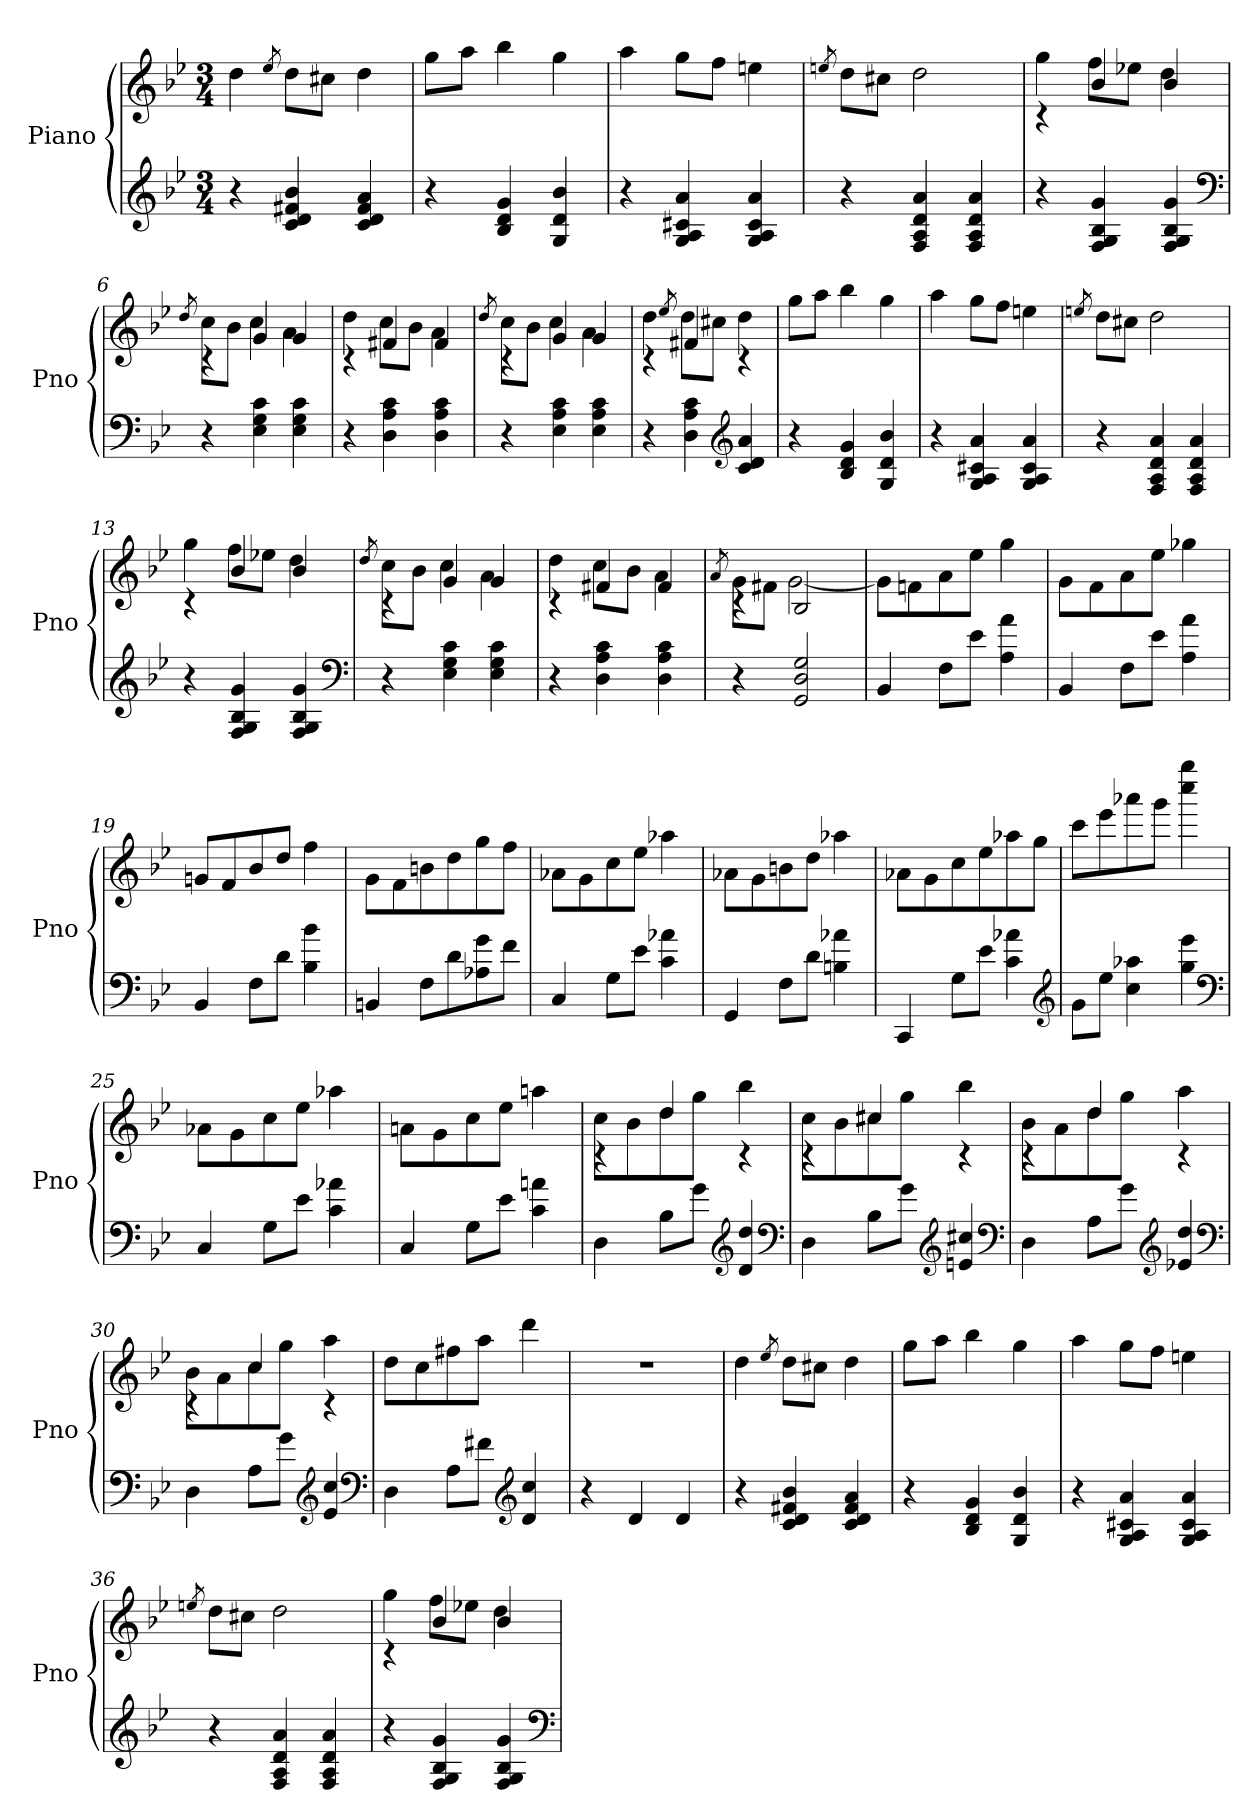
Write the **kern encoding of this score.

**kern	**kern
*part1	*part1
*staff2	*staff1
*I"Piano	*
*I'Pno	*
*clefG2	*clefG2
*k[b-e-]	*k[b-e-]
*g:	*g:
*M3/4	*M3/4
=1	=1
4r	4dd
.	8qee-/
4c 4d 4f#X 4b-	8ddL
.	8cc#XJ
4c 4d 4f# 4a	4dd
=2	=2
4r	8ggL
.	8aaJ
4B- 4d 4g	4bb-
4G 4d 4b-	4gg
=3	=3
4r	4aa
4G 4A 4c#X 4a	8ggL
.	8ffJ
4G 4A 4c# 4a	4een
=4	=4
.	8qeen/
4r	8ddL
.	8cc#XJ
4F 4A 4d 4a	2dd
4F 4A 4d 4a	.
=5	=5
*	*^
4r	4rc	4gg
4F 4G 4B- 4g	4b-	8ffL
.	.	8ee-XJ
4F 4G 4B- 4g	4b-	4dd
*clefF4	*	*
=6	=6	=6
.	.	8qdd/
4r	4rc	8ccL
.	.	8b-J
4E- 4G 4c	4g	4cc
4E- 4G 4c	4g	4a
=7	=7	=7
4r	4rc	4dd
4D 4A 4c	4f#X	8ccL
.	.	8b-J
4D 4A 4c	4f#	4a
=8	=8	=8
.	.	8qdd/
4r	4rc	8ccL
.	.	8b-J
4E- 4A 4c	4g	4cc
4E- 4A 4c	4g	4a
=9	=9	=9
4r	4rc	4dd
.	.	8qee-/
4D 4A 4c	4f#X	8ddL
.	.	8cc#XJ
*clefG2	*	*
4c 4d 4a	4rc	4dd
*	*v	*v
=10	=10
4r	8ggL
.	8aaJ
4B- 4d 4g	4bb-
4G 4d 4b-	4gg
=11	=11
4r	4aa
4G 4A 4c#X 4a	8ggL
.	8ffJ
4G 4A 4c# 4a	4een
=12	=12
.	8qeen/
4r	8ddL
.	8cc#XJ
4F 4A 4d 4a	2dd
4F 4A 4d 4a	.
=13	=13
*	*^
4r	4rc	4gg
4F 4G 4B- 4g	4b-	8ffL
.	.	8ee-XJ
4F 4G 4B- 4g	4b-	4dd
*clefF4	*	*
=14	=14	=14
.	.	8qdd/
4r	4rc	8ccL
.	.	8b-J
4E- 4G 4c	4g	4cc
4E- 4G 4c	4g	4a
=15	=15	=15
4r	4rc	4dd
4D 4A 4c	4f#X	8ccL
.	.	8b-J
4D 4A 4c	4f#	4a
=16	=16	=16
.	.	8qa/
4r	4rc	8gL
.	.	8f#XJ
2GG 2D 2G	2B-	[2g
*	*v	*v
=17	=17
4BB-	8gL]
.	8fn
8FL	8a
8e-J	8ee-J
4A 4a	4gg
=18	=18
4BB-	8gL
.	8f
8FL	8a
8e-J	8ee-J
4A 4a	4gg-X
=19	=19
4BB-	8gnL
.	8f
8FL	8b-
8dJ	8ddJ
4B- 4b-	4ff
=20	=20
4BBn	8gL
.	8f
8FL	8bn
8d	8dd
8A-X 8g	8gg
8fJ	8ffJ
=21	=21
4C	8a-XL
.	8g
8GL	8cc
8e-J	8ee-J
4c 4a-X	4aa-X
=22	=22
4GG	8a-XL
.	8g
8FL	8bn
8dJ	8ddJ
4Bn 4a-X	4aa-X
=23	=23
4CC	8a-XL
.	8g
8GL	8cc
8e-J	8ee-
4c 4a-X	8aa-X
.	8ggJ
*clefG2	*
=24	=24
8gL	8cccL
8ee-J	8eee-
4cc 4aa-X	8aaa-X
.	8gggJ
4gg 4eee-	4cccc 4gggg
*clefF4	*
=25	=25
4C	8a-XL
.	8g
8GL	8cc
8e-J	8ee-J
4c 4a-X	4aa-X
=26	=26
4C	8anL
.	8g
8GL	8cc
8e-J	8ee-J
4c 4an	4aan
=27	=27
*	*^
4D	4rc	8ccL
.	.	8b-
8B-L	4dd	8dd
8gJ	.	8ggJ
*clefG2	*	*
4d 4dd	4rc	4bb-
*clefF4	*	*
=28	=28	=28
4D	4rc	8ccL
.	.	8b-
8B-L	4cc#X	8cc#X
8gJ	.	8ggJ
*clefG2	*	*
4en 4cc#X	4rc	4bb-
*clefF4	*	*
=29	=29	=29
4D	4rc	8b-L
.	.	8a
8AL	4dd	8dd
8gJ	.	8ggJ
*clefG2	*	*
4e-X 4dd	4rc	4aa
*clefF4	*	*
=30	=30	=30
4D	4rc	8b-L
.	.	8a
8AL	4cc	8cc
8gJ	.	8ggJ
*clefG2	*	*
4e- 4cc	4rc	4aa
*	*v	*v
*clefF4	*
=31	=31
4D	8ddL
.	8cc
8AL	8ff#X
8f#XJ	8aaJ
*clefG2	*
4d 4cc	4ddd
=32	=32
4r	2.r
4d	.
4d	.
=33	=33
4r	4dd
.	8qee-/
4c 4d 4f#X 4b-	8ddL
.	8cc#XJ
4c 4d 4f# 4a	4dd
=34	=34
4r	8ggL
.	8aaJ
4B- 4d 4g	4bb-
4G 4d 4b-	4gg
=35	=35
4r	4aa
4G 4A 4c#X 4a	8ggL
.	8ffJ
4G 4A 4c# 4a	4een
=36	=36
.	8qeen/
4r	8ddL
.	8cc#XJ
4F 4A 4d 4a	2dd
4F 4A 4d 4a	.
=37	=37
*	*^
4r	4rc	4gg
4F 4G 4B- 4g	4b-	8ffL
.	.	8ee-XJ
4F 4G 4B- 4g	4b-	4dd
*	*v	*v
*clefF4	*
=	=
*-	*-
